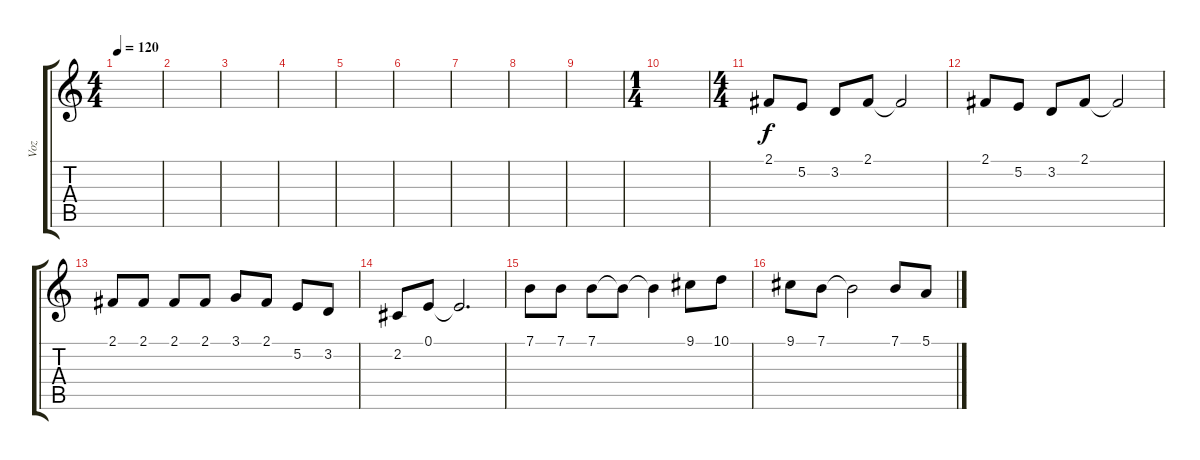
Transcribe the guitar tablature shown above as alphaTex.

\track ("Voz" "Voz") {instrument violin}
\staff {score tabs}
\tuning (E4 B3 G3 D3 A2 E2) {hide}
\ts (4 4)
\tempo 120
\clef g2
\ks c
|
|
|
|
|
|
|
|
|
\ts (1 4)
|
\ts (4 4)
2.1.8 5.2.8 3.2.8 2.1.8 2.1{t}.2 |
2.1.8 5.2.8 3.2.8 2.1.8 2.1{t}.2 |
2.1.8 2.1.8 2.1.8 2.1.8 3.1.8 2.1.8 5.2.8 3.2.8 |
2.2.8 0.1.8 0.1{t}.2{d} |
7.1.8 7.1.8 7.1.8 7.1{t}.8 7.1{t}.4 9.1.8 10.1.8 |
9.1.8 7.1.8 7.1{t}.2 7.1.8 5.1.8
